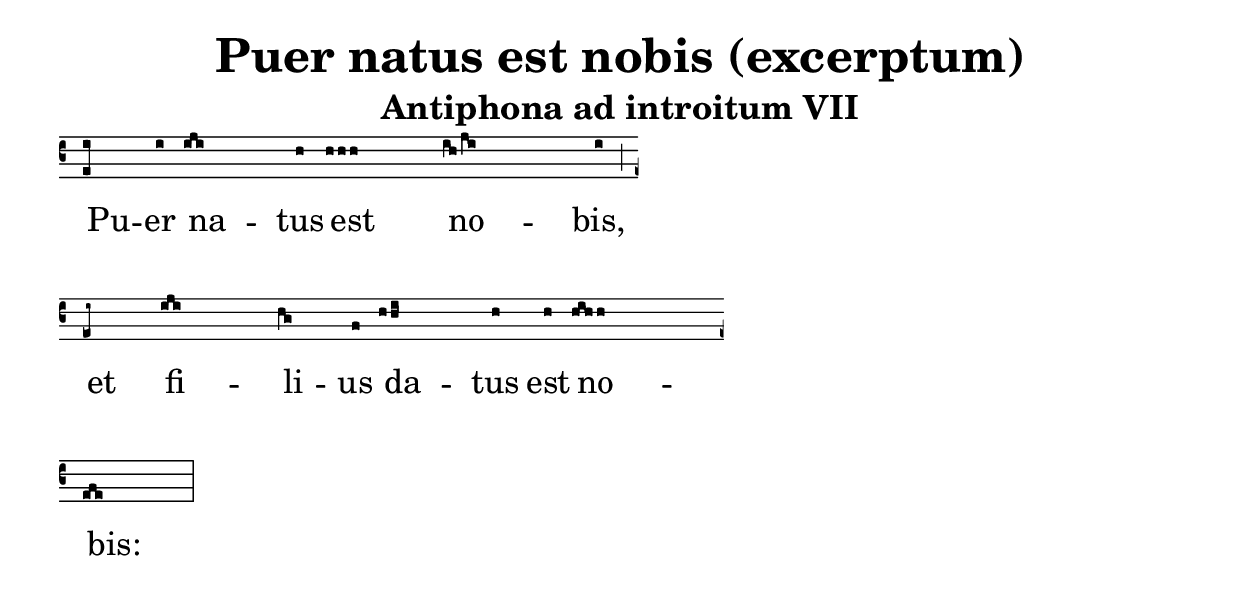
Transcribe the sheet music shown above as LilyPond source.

\version "2.7.39"
\header {
    title	= "Puer natus est nobis (excerptum)"
    subtitle	= "Antiphona ad introitum VII"
    texidoc = "

Demonstrate gregorian chant notation

This file pretty nicely demonstrates what still does
not work among ligatures: (i) horizontal spacing between ligatures and
lyrics aligment is broken; (ii) lily crashes when removing
Stem_engraver, but still using Slur_engraver (this is useful needed
for the \oldaddlyrics feature when no slurs are to be typeset); (iii)
episem causes a parse error (this used to work a while ago); (iv)
support for augmentum dots is missing; (v) accidentals must be placed
before the ligature (not demonstrated in this example)."

}

#(set-global-staff-size 26)
\include "gregorian-init.ly"

%%% N.B.: Yes, I know, the formatting of the following looks awful,
%%% but this is intentional for editorial purposes (simplifies some
%%% global search/replace operations in emacs).

cantus = \new VaticanaVoice = "cantus"  {
  \[ g4\melisma %%% Pu-
    \pes
    d'\melismaEnd
  \]
  d'		%%% er
  \[ d'\melisma %%% na-
    \pes e' \flexa
    d'\melismaEnd
  \]
  c'		%%% tus
  \[ c'\melisma %%% est
    c'
    c'\melismaEnd
  \]
  \[ d'\melisma %%% no-
    \flexa c' e' \flexa
    d'\melismaEnd
  \]
  d'            %%% bis,
  \divisioMaior
  \[ g\melisma %%% et
    \pes \deminutum
    d'\melismaEnd
  \]
  \[ d'\melisma %%% fi-
    \pes e' \flexa
    d'\melismaEnd
  \]
  \[ c'\melisma %%% li-
    \flexa
    b\melismaEnd
  \]
  a		%%% us
  \[ c'\melisma %%% da-
    c' \pes
    d'\melismaEnd
  \]
  c'		%%% tus-
  c'		%%% est
  \[ c'\melisma %%% no-
    \pes d' \flexa c'
    c'\melismaEnd
  \]
  \[ g\melisma %%% bis:
    \pes a \flexa
    g\melismaEnd
  \]
  \divisioMaxima
}

verba = \new Lyrics = "verba" \lyricmode {
  Pu -- er na -- tus est no -- bis,
  et fi -- li -- us da -- tus est no -- bis:
}

\paper  {
    line-thickness = \staff-space / 7.0
}

\score {
  <<
    \cantus
    \lyricsto "cantus" \verba
  >>
  \layout {
    line-width = 137.0\mm
    width = 137.0\mm
    indent = 0.0
    ragged-right = ##t
    packed = ##t
    \context {
      \Score
      \remove Bar_number_engraver
%     \override SpacingSpanner #'spacing-increment = #0.5
      timing = ##f

      % Maybe don't do this except for transcription -- it may produce
      % additional space
      barAlways = ##t
%     skipBars = ##t
    }
  }
}
